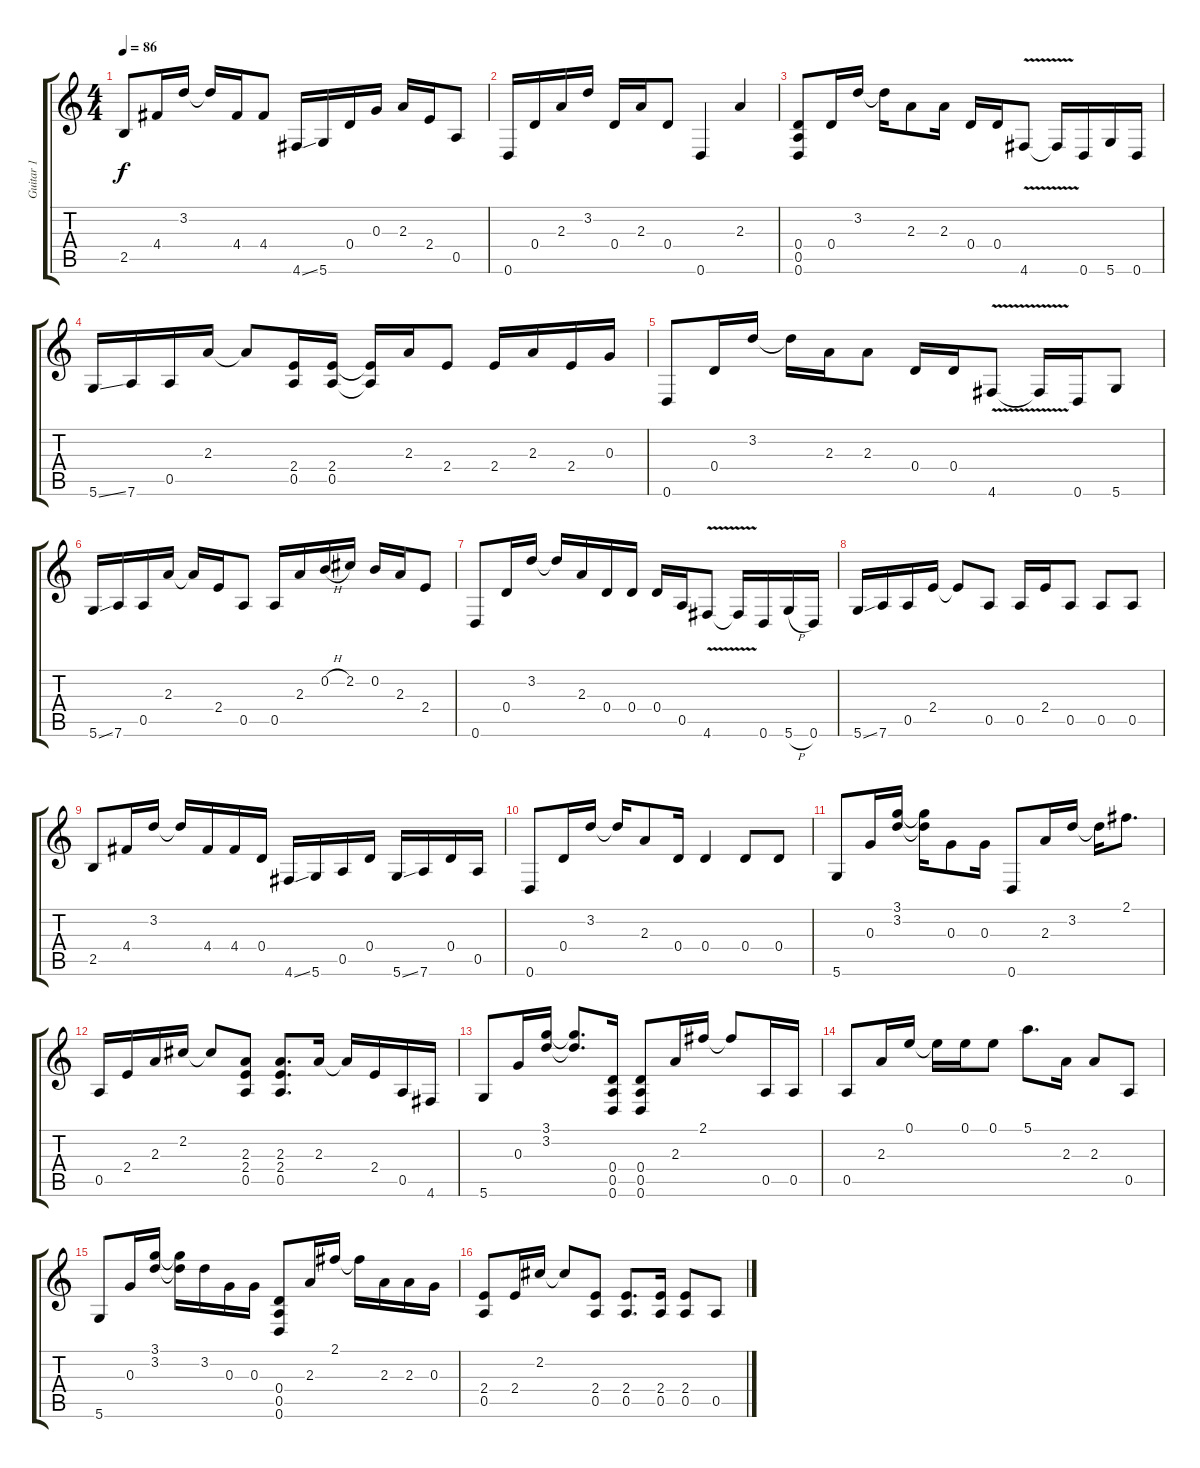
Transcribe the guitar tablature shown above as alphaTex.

\track ("Guitar 1" "Guitar 1") {instrument overdrivenguitar}
\staff {score tabs}
\tuning (E4 B3 G3 D3 A2 D2) {hide}
\ts (4 4)
\tempo 86
\clef g2
\ks c
2.5.8{dy f} 4.4.16 3.2.16 3.2{t}.16 4.4.16 4.4.8 4.6{ss}.16 5.6.16 0.4.16 0.3.16 2.3.16 2.4.16 0.5.8 |
0.6.16 0.4.16 2.3.16 3.2.16 0.4.16 2.3.16 0.4.8 0.6.4 2.3.4 |
(0.4 0.5 0.6).8 0.4.16 3.2.16 3.2{t}.16 2.3.8 2.3.16 0.4.16 0.4.16 4.6{v}.8 4.6{t}.16 0.6.16 5.6.16 0.6.16 |
5.6{ss}.16 7.6.16 0.5.16 2.3.16 2.3{t}.8 (2.4 0.5).16 (2.4 0.5).16 (2.4{t} 0.5{t}).16 2.3.16 2.4.8 2.4.16 2.3.16 2.4.16 0.3.16 |
0.6.8 0.4.16 3.2.16 3.2{t}.16 2.3.16 2.3.8 0.4.16 0.4.16 4.6{v}.8 4.6{t}.16 0.6.16 5.6.8 |
5.6{ss}.16 7.6.16 0.5.16 2.3.16 2.3{t}.16 2.4.16 0.5.8 0.5.16 2.3.16 0.2{h}.16 2.2.16 0.2.16 2.3.16 2.4.8 |
0.6.8 0.4.16 3.2.16 3.2{t}.16 2.3.16 0.4.16 0.4.16 0.4.16 0.5.16 4.6{v}.8 4.6{t}.16 0.6.16 5.6{h}.16 0.6.16 |
5.6{ss}.16 7.6.16 0.5.16 2.4.16 2.4{t}.8 0.5.8 0.5.16 2.4.16 0.5.8 0.5.8 0.5.8 |
2.5.8 4.4.16 3.2.16 3.2{t}.16 4.4.16 4.4.16 0.4.16 4.6{ss}.16 5.6.16 0.5.16 0.4.16 5.6{ss}.16 7.6.16 0.4.16 0.5.16 |
0.6.8 0.4.16 3.2.16 3.2{t}.16 2.3.8 0.4.16 0.4.4 0.4.8 0.4.8 |
5.6.8 0.3.16 (3.1 3.2).16 (3.1{t} 3.2{t}).16 0.3.8 0.3.16 0.6.8 2.3.16 3.2.16 3.2{t}.16 2.1.8{d} |
0.5.16 2.4.16 2.3.16 2.2.16 2.2{t}.8 (2.3 2.4 0.5).8 (2.3 2.4 0.5).8{d} 2.3.16 2.3{t}.16 2.4.16 0.5.16 4.6.16 |
5.6.8 0.3.16 (3.1 3.2).16 (3.1{t} 3.2{t}).8{d} (0.4 0.5 0.6).16 (0.4 0.5 0.6).8 2.3.16 2.1.16 2.1{t}.8 0.5.16 0.5.16 |
0.5.8 2.3.16 0.1.16 0.1{t}.16 0.1.16 0.1.8 5.1.8{d} 2.3.16 2.3.8 0.5.8 |
5.6.8 0.3.16 (3.1 3.2).16 (3.1{t} 3.2{t}).16 3.2.16 0.3.16 0.3.16 (0.4 0.5 0.6).8 2.3.16 2.1.16 2.1{t}.16 2.3.16 2.3.16 0.3.16 |
(2.4 0.5).8 2.4.16 2.2.16 2.2{t}.8 (2.4 0.5).8 (2.4 0.5).8{d} (2.4 0.5).16 (2.4 0.5).8 0.5.8
